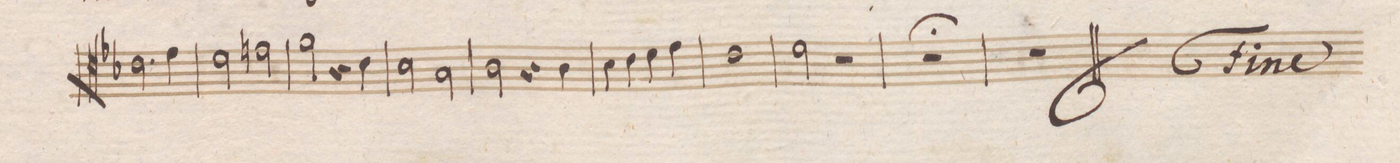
**kern	**dynam
*I"Trombone di Tenore.	*
*clefC4	*
*k[b-e-]	*
*met(c|)	*
*M2/2	*
2.c\	.
4e-\	.
=88	=88
2d\	.
2en\	.
=89	=89
2f\	.
4r	.
4c\	.
=90	=90
2B-\	.
2G\	.
=91	=91
2A\	.
4r	.
4A\	.
=92	=92
4B-\	.
4c\	.
4d\	.
4e-\	.
=93	=93
1c	.
=94	=94
2d\	.
2r	.
=95	=95
1r;	.
=96	=96
1r	.
==	==
*-	*-
